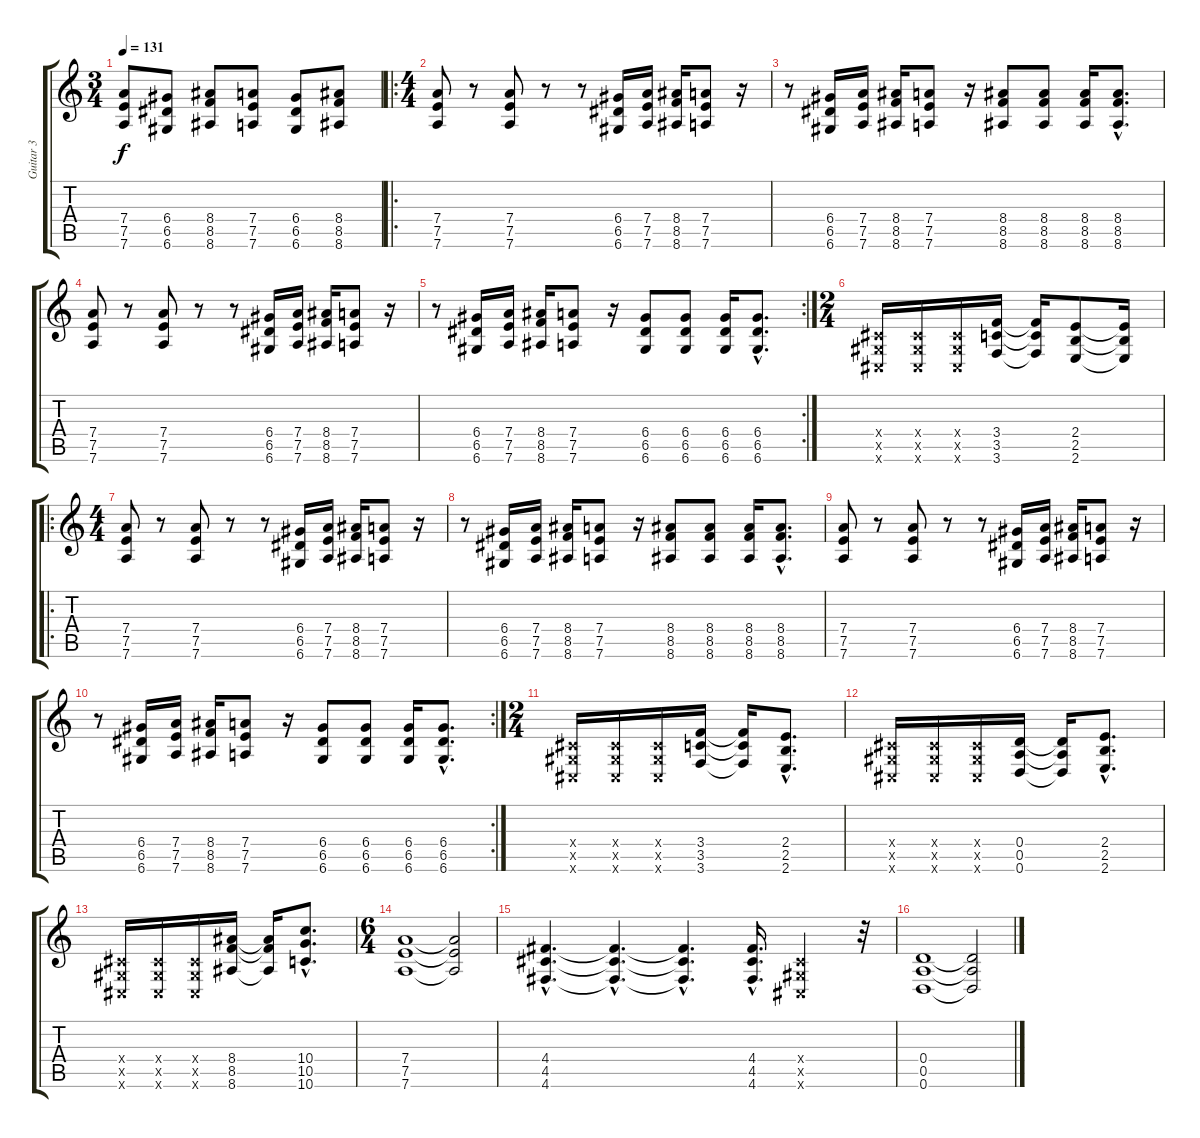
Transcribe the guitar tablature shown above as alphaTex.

\track ("Guitar 3" "Guitar 3") {instrument distortionguitar}
\staff {score tabs}
\tuning (E4 B3 G3 D3 A2 D2) {hide}
\ts (3 4)
\tempo 131
\clef g2
\ks c
(7.4 7.5 7.6).8{dy f} (6.4 6.5 6.6).8 (8.4 8.5 8.6).8 (7.4 7.5 7.6).8 (6.4 6.5 6.6).8 (8.4 8.5 8.6).8 |
\ro
\ts (4 4)
(7.4 7.5 7.6).8 r.8 (7.4 7.5 7.6).8 r.8 r.8 (6.4 6.5 6.6).16 (7.4 7.5 7.6).16 (8.4 8.5 8.6).16 (7.4 7.5 7.6).8 r.16 |
r.8 (6.4 6.5 6.6).16 (7.4 7.5 7.6).16 (8.4 8.5 8.6).16 (7.4 7.5 7.6).8 r.16 (8.4 8.5 8.6).8 (8.4 8.5 8.6).8 (8.4 8.5 8.6).16 (8.4{hac} 8.5{hac} 8.6{hac}).8{d} |
(7.4 7.5 7.6).8 r.8 (7.4 7.5 7.6).8 r.8 r.8 (6.4 6.5 6.6).16 (7.4 7.5 7.6).16 (8.4 8.5 8.6).16 (7.4 7.5 7.6).8 r.16 |
\rc 2
r.8 (6.4 6.5 6.6).16 (7.4 7.5 7.6).16 (8.4 8.5 8.6).16 (7.4 7.5 7.6).8 r.16 (6.4 6.5 6.6).8 (6.4 6.5 6.6).8 (6.4 6.5 6.6).16 (6.4{hac} 6.5{hac} 6.6{hac}).8{d} |
\ts (2 4)
(-1.4{x} -1.5{x} -1.6{x}).16 (-1.4{x} -1.5{x} -1.6{x}).16 (-1.4{x} -1.5{x} -1.6{x}).16 (3.4 3.5 3.6).16 (3.4{t} 3.5{t} 3.6{t}).16 (2.4 2.5 2.6).8 (2.4{t} 2.5{t} 2.6{t}).16 |
\ro
\ts (4 4)
(7.4 7.5 7.6).8 r.8 (7.4 7.5 7.6).8 r.8 r.8 (6.4 6.5 6.6).16 (7.4 7.5 7.6).16 (8.4 8.5 8.6).16 (7.4 7.5 7.6).8 r.16 |
r.8 (6.4 6.5 6.6).16 (7.4 7.5 7.6).16 (8.4 8.5 8.6).16 (7.4 7.5 7.6).8 r.16 (8.4 8.5 8.6).8 (8.4 8.5 8.6).8 (8.4 8.5 8.6).16 (8.4{hac} 8.5{hac} 8.6{hac}).8{d} |
(7.4 7.5 7.6).8 r.8 (7.4 7.5 7.6).8 r.8 r.8 (6.4 6.5 6.6).16 (7.4 7.5 7.6).16 (8.4 8.5 8.6).16 (7.4 7.5 7.6).8 r.16 |
\rc 2
r.8 (6.4 6.5 6.6).16 (7.4 7.5 7.6).16 (8.4 8.5 8.6).16 (7.4 7.5 7.6).8 r.16 (6.4 6.5 6.6).8 (6.4 6.5 6.6).8 (6.4 6.5 6.6).16 (6.4{hac} 6.5{hac} 6.6{hac}).8{d} |
\ts (2 4)
(-1.4{x} -1.5{x} -1.6{x}).16 (-1.4{x} -1.5{x} -1.6{x}).16 (-1.4{x} -1.5{x} -1.6{x}).16 (3.4 3.5 3.6).16 (3.4{t} 3.5{t} 3.6{t}).16 (2.4{hac} 2.5{hac} 2.6{hac}).8{d} |
(-1.4{x} -1.5{x} -1.6{x}).16 (-1.4{x} -1.5{x} -1.6{x}).16 (-1.4{x} -1.5{x} -1.6{x}).16 (0.4 0.5 0.6).16 (0.4{t} 0.5{t} 0.6{t}).16 (2.4{hac} 2.5{hac} 2.6{hac}).8{d} |
(-1.4{x} -1.5{x} -1.6{x}).16 (-1.4{x} -1.5{x} -1.6{x}).16 (-1.4{x} -1.5{x} -1.6{x}).16 (8.4 8.5 8.6).16 (8.4{t} 8.5{t} 8.6{t}).16 (10.4{hac} 10.5{hac} 10.6{hac}).8{d} |
\ts (6 4)
(7.4 7.5 7.6).1 (7.4{t} 7.5{t} 7.6{t}).2 |
(4.4{hac} 4.5{hac} 4.6{hac}).4{d} (4.4{hac t} 4.5{hac t} 4.6{hac t}).4{d} (4.4{hac t} 4.5{hac t} 4.6{hac t}).4{d} (4.4{hac} 4.5{hac} 4.6{hac}).16{d} (-1.4{x} -1.5{x} -1.6{x}).4 r.32 |
(0.4 0.5 0.6).1 (0.4{t} 0.5{t} 0.6{t}).2
